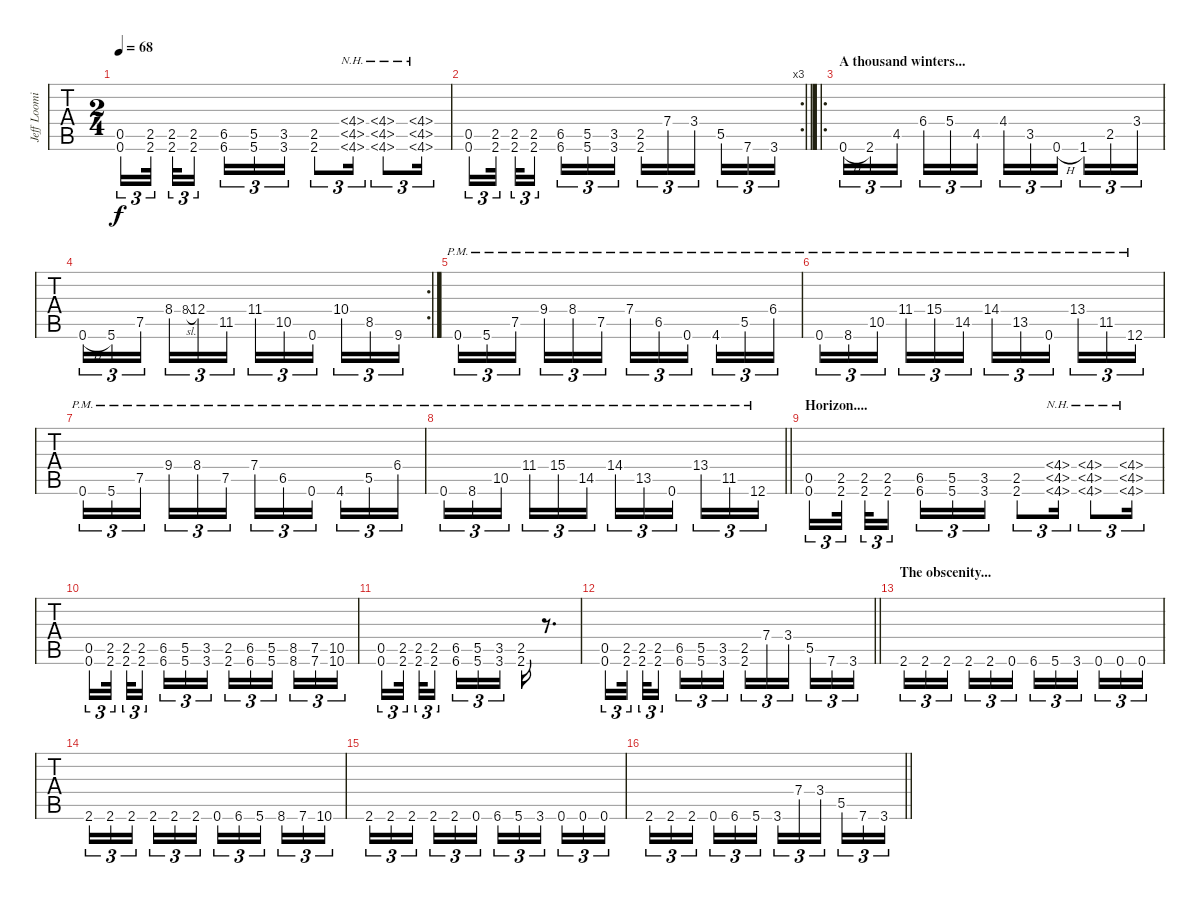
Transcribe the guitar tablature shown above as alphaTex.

\track ("Jeff Loomis" "Jeff Loomi") {instrument distortionguitar}
\staff {tabs}
\tuning (Eb4 Bb3 Gb3 Db3 Ab2 Db2) {hide}
\ts (2 4)
\tempo 68
\clef g2
\ks c
(0.5 0.6).16{tu (3 2) dy f} (2.5 2.6).32{tu (3 2) beam splitsecondary} (2.5 2.6).32{tu (3 2)} (2.5 2.6).16{tu (3 2) beam splitsecondary} (6.5 6.6).16{tu (3 2)} (5.5 5.6).16{tu (3 2)} (3.5 3.6).16{tu (3 2)} (2.5 2.6).8{tu (3 2)} (4.4{nh} 4.5{nh} 4.6{nh}).16{tu (3 2)} (4.4{nh} 4.5{nh} 4.6{nh}).8{tu (3 2)} (4.4{nh} 4.5{nh} 4.6{nh}).16{tu (3 2)} |
\rc 3
\barLineRight lightlight
(0.5 0.6).16{tu (3 2)} (2.5 2.6).32{tu (3 2) beam splitsecondary} (2.5 2.6).32{tu (3 2)} (2.5 2.6).16{tu (3 2) beam splitsecondary} (6.5 6.6).16{tu (3 2)} (5.5 5.6).16{tu (3 2)} (3.5 3.6).16{tu (3 2)} (2.5 2.6).16{tu (3 2)} 7.4.16{tu (3 2)} 3.4.16{tu (3 2) beam splitsecondary} 5.5.16{tu (3 2)} 7.6.16{tu (3 2)} 3.6.16{tu (3 2)} |
\ro
\section ("" "A thousand winters...")
0.6{h}.16{tu (3 2)} 2.6.16{tu (3 2)} 4.5.16{tu (3 2) beam splitsecondary} 6.4.16{tu (3 2)} 5.4.16{tu (3 2)} 4.5.16{tu (3 2)} 4.4.16{tu (3 2)} 3.5.16{tu (3 2)} 0.6{h}.16{tu (3 2) beam splitsecondary} 1.6.16{tu (3 2)} 2.5.16{tu (3 2)} 3.4.16{tu (3 2)} |
\rc 2
0.6{h}.16{tu (3 2)} 5.6.16{tu (3 2)} 7.5.16{tu (3 2) beam splitsecondary} 8.4.16{tu (3 2)} 8.4{sl}.8{gr} 12.4.16{tu (3 2)} 11.5.16{tu (3 2)} 11.4.16{tu (3 2)} 10.5.16{tu (3 2)} 0.6.16{tu (3 2) beam splitsecondary} 10.4.16{tu (3 2)} 8.5.16{tu (3 2)} 9.6.16{tu (3 2)} |
0.6{pm}.16{tu (3 2)} 5.6{pm}.16{tu (3 2)} 7.5{pm}.16{tu (3 2) beam splitsecondary} 9.4{pm}.16{tu (3 2)} 8.4{pm}.16{tu (3 2)} 7.5{pm}.16{tu (3 2)} 7.4{pm}.16{tu (3 2)} 6.5{pm}.16{tu (3 2)} 0.6{pm}.16{tu (3 2) beam splitsecondary} 4.6{pm}.16{tu (3 2)} 5.5{pm}.16{tu (3 2)} 6.4{pm}.16{tu (3 2)} |
0.6{pm}.16{tu (3 2)} 8.6{pm}.16{tu (3 2)} 10.5{pm}.16{tu (3 2) beam splitsecondary} 11.4{pm}.16{tu (3 2)} 15.4{pm}.16{tu (3 2)} 14.5{pm}.16{tu (3 2)} 14.4{pm}.16{tu (3 2)} 13.5{pm}.16{tu (3 2)} 0.6{pm}.16{tu (3 2) beam splitsecondary} 13.4{pm}.16{tu (3 2)} 11.5{pm}.16{tu (3 2)} 12.6{pm}.16{tu (3 2)} |
0.6{pm}.16{tu (3 2)} 5.6{pm}.16{tu (3 2)} 7.5{pm}.16{tu (3 2) beam splitsecondary} 9.4{pm}.16{tu (3 2)} 8.4{pm}.16{tu (3 2)} 7.5{pm}.16{tu (3 2)} 7.4{pm}.16{tu (3 2)} 6.5{pm}.16{tu (3 2)} 0.6{pm}.16{tu (3 2) beam splitsecondary} 4.6{pm}.16{tu (3 2)} 5.5{pm}.16{tu (3 2)} 6.4{pm}.16{tu (3 2)} |
\barLineRight lightlight
0.6{pm}.16{tu (3 2)} 8.6{pm}.16{tu (3 2)} 10.5{pm}.16{tu (3 2) beam splitsecondary} 11.4{pm}.16{tu (3 2)} 15.4{pm}.16{tu (3 2)} 14.5{pm}.16{tu (3 2)} 14.4{pm}.16{tu (3 2)} 13.5{pm}.16{tu (3 2)} 0.6{pm}.16{tu (3 2) beam splitsecondary} 13.4{pm}.16{tu (3 2)} 11.5{pm}.16{tu (3 2)} 12.6{pm}.16{tu (3 2)} |
\section ("" "Horizon....")
(0.5 0.6).16{tu (3 2)} (2.5 2.6).32{tu (3 2) beam splitsecondary} (2.5 2.6).32{tu (3 2)} (2.5 2.6).16{tu (3 2) beam splitsecondary} (6.5 6.6).16{tu (3 2)} (5.5 5.6).16{tu (3 2)} (3.5 3.6).16{tu (3 2)} (2.5 2.6).8{tu (3 2)} (4.4{nh} 4.5{nh} 4.6{nh}).16{tu (3 2)} (4.4{nh} 4.5{nh} 4.6{nh}).8{tu (3 2)} (4.4{nh} 4.5{nh} 4.6{nh}).16{tu (3 2)} |
(0.5 0.6).16{tu (3 2)} (2.5 2.6).32{tu (3 2) beam splitsecondary} (2.5 2.6).32{tu (3 2)} (2.5 2.6).16{tu (3 2) beam splitsecondary} (6.5 6.6).16{tu (3 2)} (5.5 5.6).16{tu (3 2)} (3.5 3.6).16{tu (3 2)} (2.5 2.6).16{tu (3 2)} (6.5 6.6).16{tu (3 2)} (5.5 5.6).16{tu (3 2) beam splitsecondary} (8.5 8.6).16{tu (3 2)} (7.5 7.6).16{tu (3 2)} (10.5 10.6).16{tu (3 2)} |
(0.5 0.6).16{tu (3 2)} (2.5 2.6).32{tu (3 2) beam splitsecondary} (2.5 2.6).32{tu (3 2)} (2.5 2.6).16{tu (3 2) beam splitsecondary} (6.5 6.6).16{tu (3 2)} (5.5 5.6).16{tu (3 2)} (3.5 3.6).16{tu (3 2)} (2.5 2.6).16 r.8{d} |
\barLineRight lightlight
(0.5 0.6).16{tu (3 2)} (2.5 2.6).32{tu (3 2) beam splitsecondary} (2.5 2.6).32{tu (3 2)} (2.5 2.6).16{tu (3 2) beam splitsecondary} (6.5 6.6).16{tu (3 2)} (5.5 5.6).16{tu (3 2)} (3.5 3.6).16{tu (3 2)} (2.5 2.6).16{tu (3 2)} 7.4.16{tu (3 2)} 3.4.16{tu (3 2) beam splitsecondary} 5.5.16{tu (3 2)} 7.6.16{tu (3 2)} 3.6.16{tu (3 2)} |
\section ("" "The obscenity...")
2.6.16{tu (3 2)} 2.6.16{tu (3 2)} 2.6.16{tu (3 2) beam splitsecondary} 2.6.16{tu (3 2)} 2.6.16{tu (3 2)} 0.6.16{tu (3 2)} 6.6.16{tu (3 2)} 5.6.16{tu (3 2)} 3.6.16{tu (3 2) beam splitsecondary} 0.6.16{tu (3 2)} 0.6.16{tu (3 2)} 0.6.16{tu (3 2)} |
2.6.16{tu (3 2)} 2.6.16{tu (3 2)} 2.6.16{tu (3 2) beam splitsecondary} 2.6.16{tu (3 2)} 2.6.16{tu (3 2)} 2.6.16{tu (3 2)} 0.6.16{tu (3 2)} 6.6.16{tu (3 2)} 5.6.16{tu (3 2) beam splitsecondary} 8.6.16{tu (3 2)} 7.6.16{tu (3 2)} 10.6.16{tu (3 2)} |
2.6.16{tu (3 2)} 2.6.16{tu (3 2)} 2.6.16{tu (3 2) beam splitsecondary} 2.6.16{tu (3 2)} 2.6.16{tu (3 2)} 0.6.16{tu (3 2)} 6.6.16{tu (3 2)} 5.6.16{tu (3 2)} 3.6.16{tu (3 2) beam splitsecondary} 0.6.16{tu (3 2)} 0.6.16{tu (3 2)} 0.6.16{tu (3 2)} |
\barLineRight lightlight
2.6.16{tu (3 2)} 2.6.16{tu (3 2)} 2.6.16{tu (3 2) beam splitsecondary} 0.6.16{tu (3 2)} 6.6.16{tu (3 2)} 5.6.16{tu (3 2)} 3.6.16{tu (3 2)} 7.4.16{tu (3 2)} 3.4.16{tu (3 2) beam splitsecondary} 5.5.16{tu (3 2)} 7.6.16{tu (3 2)} 3.6.16{tu (3 2)}
